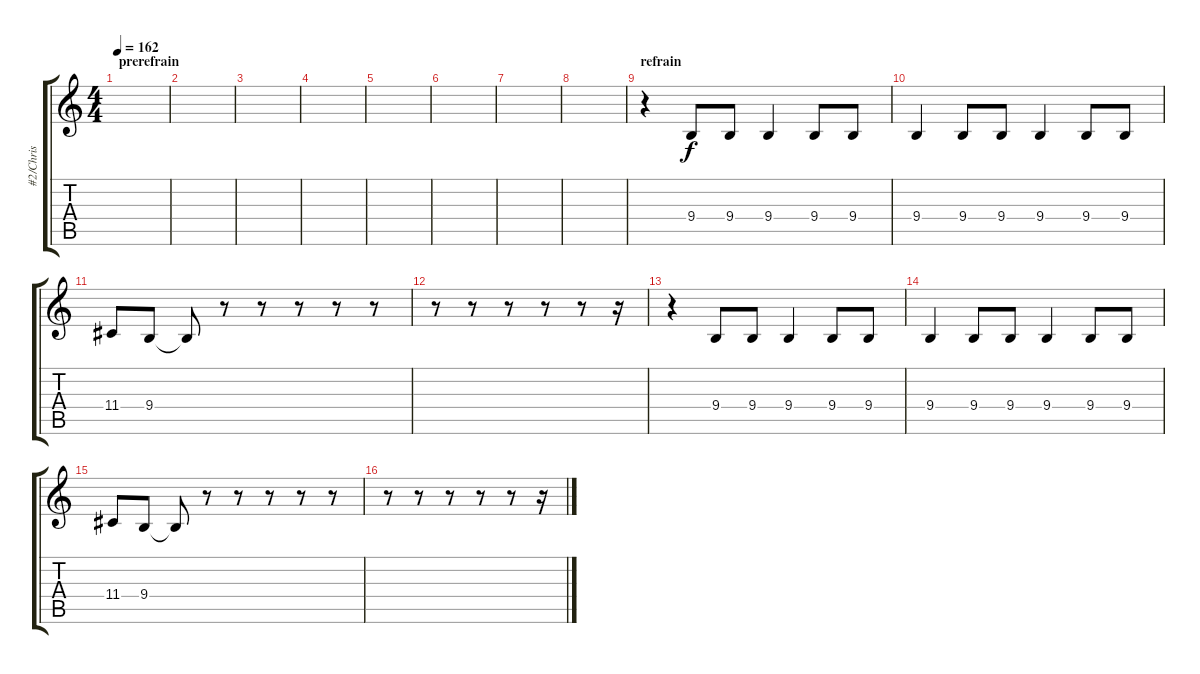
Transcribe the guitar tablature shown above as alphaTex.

\track ("#2/Chris" "#2/Chris") {instrument synthbrass1}
\staff {score tabs}
\tuning (E4 B3 G3 D3 A2 E2) {hide}
\ts (4 4)
\section ("" "prerefrain")
\tempo 162
\clef g2
\ks c
|
|
|
|
|
|
|
|
\section ("" "refrain")
r.4 9.4.8 9.4.8 9.4.4 9.4.8 9.4.8 |
9.4.4 9.4.8 9.4.8 9.4.4 9.4.8 9.4.8 |
11.4.8 9.4.8 9.4{t}.8 r.8 r.8 r.8 r.8 r.8 |
r.8 r.8 r.8 r.8 r.8 r.16 |
r.4 9.4.8 9.4.8 9.4.4 9.4.8 9.4.8 |
9.4.4 9.4.8 9.4.8 9.4.4 9.4.8 9.4.8 |
11.4.8 9.4.8 9.4{t}.8 r.8 r.8 r.8 r.8 r.8 |
r.8 r.8 r.8 r.8 r.8 r.16
